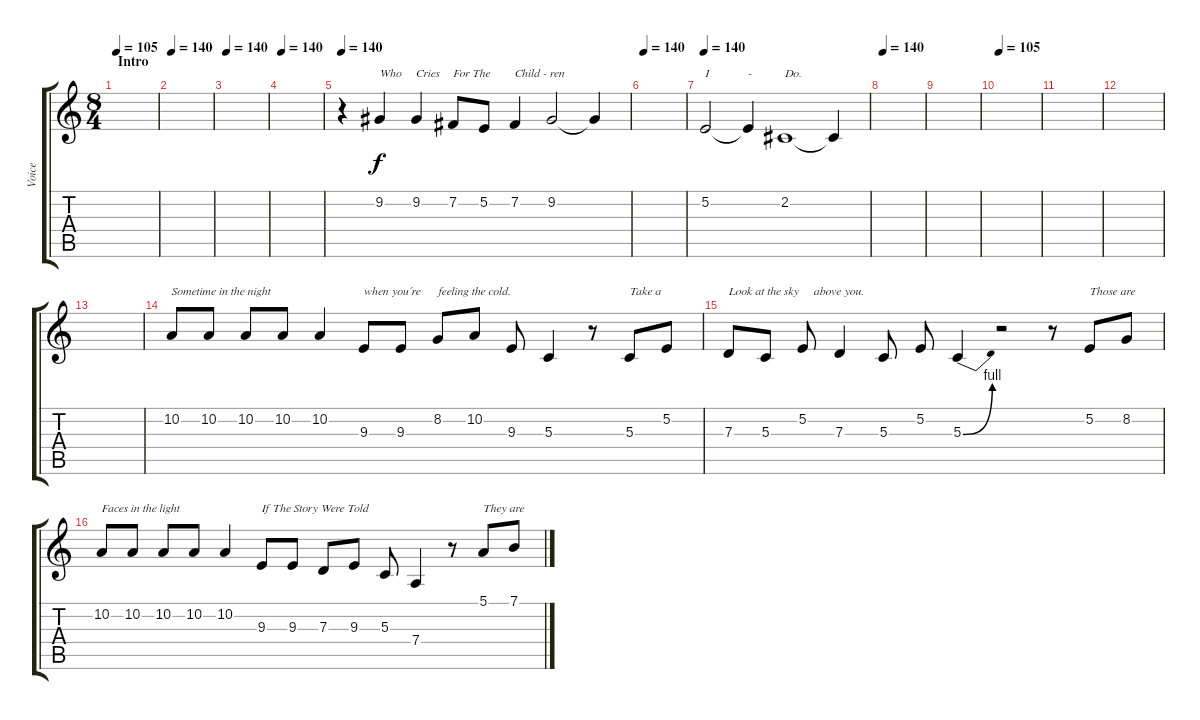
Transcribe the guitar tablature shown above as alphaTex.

\track ("Voice" "Voice") {instrument lead2sawtooth}
\staff {score tabs}
\tuning (E4 B3 G3 D3 A2 E2) {hide}
\ts (8 4)
\section ("" "Intro")
\tempo 105
\tempo 140
\tempo 105
\clef g2
\ks c
|
\tempo 140
|
\tempo 140
|
\tempo 140
|
\tempo 140
r.4 9.2.4{txt "Who"} 9.2.4{txt "Cries"} 7.2.8{txt "For The"} 5.2.8 7.2.4{txt "Child - ren"} 9.2.2 9.2{t}.4 |
\tempo 140
|
\tempo 140
5.2.2{txt "I"} 5.2{t}.4{txt "-"} 2.2.1{txt "Do."} 2.2{t}.4 |
\tempo 140
|
|
\tempo 105
|
|
|
|
10.2.8{txt "Sometime in the night"} 10.2.8 10.2.8 10.2.8 10.2.4 9.3.8{txt "when you´re"} 9.3.8 8.2.8{txt "feeling the cold."} 10.2.8 9.3.8 5.3.4 r.8 5.3.8{txt "Take a"} 5.2.8 |
7.3.8{txt "Look at the sky     above you."} 5.3.8 5.2.8 7.3.4 5.3.8 5.2.8 5.3{be (bend 0 0 60 4)}.4 r.2 r.8 5.2.8{txt "Those are"} 8.2.8 |
10.2.8{txt "Faces in the light"} 10.2.8 10.2.8 10.2.8 10.2.4 9.3.8{txt "If The Story Were Told"} 9.3.8 7.3.8 9.3.8 5.3.8 7.4.4 r.8 5.1.8{txt "They are"} 7.1.8
